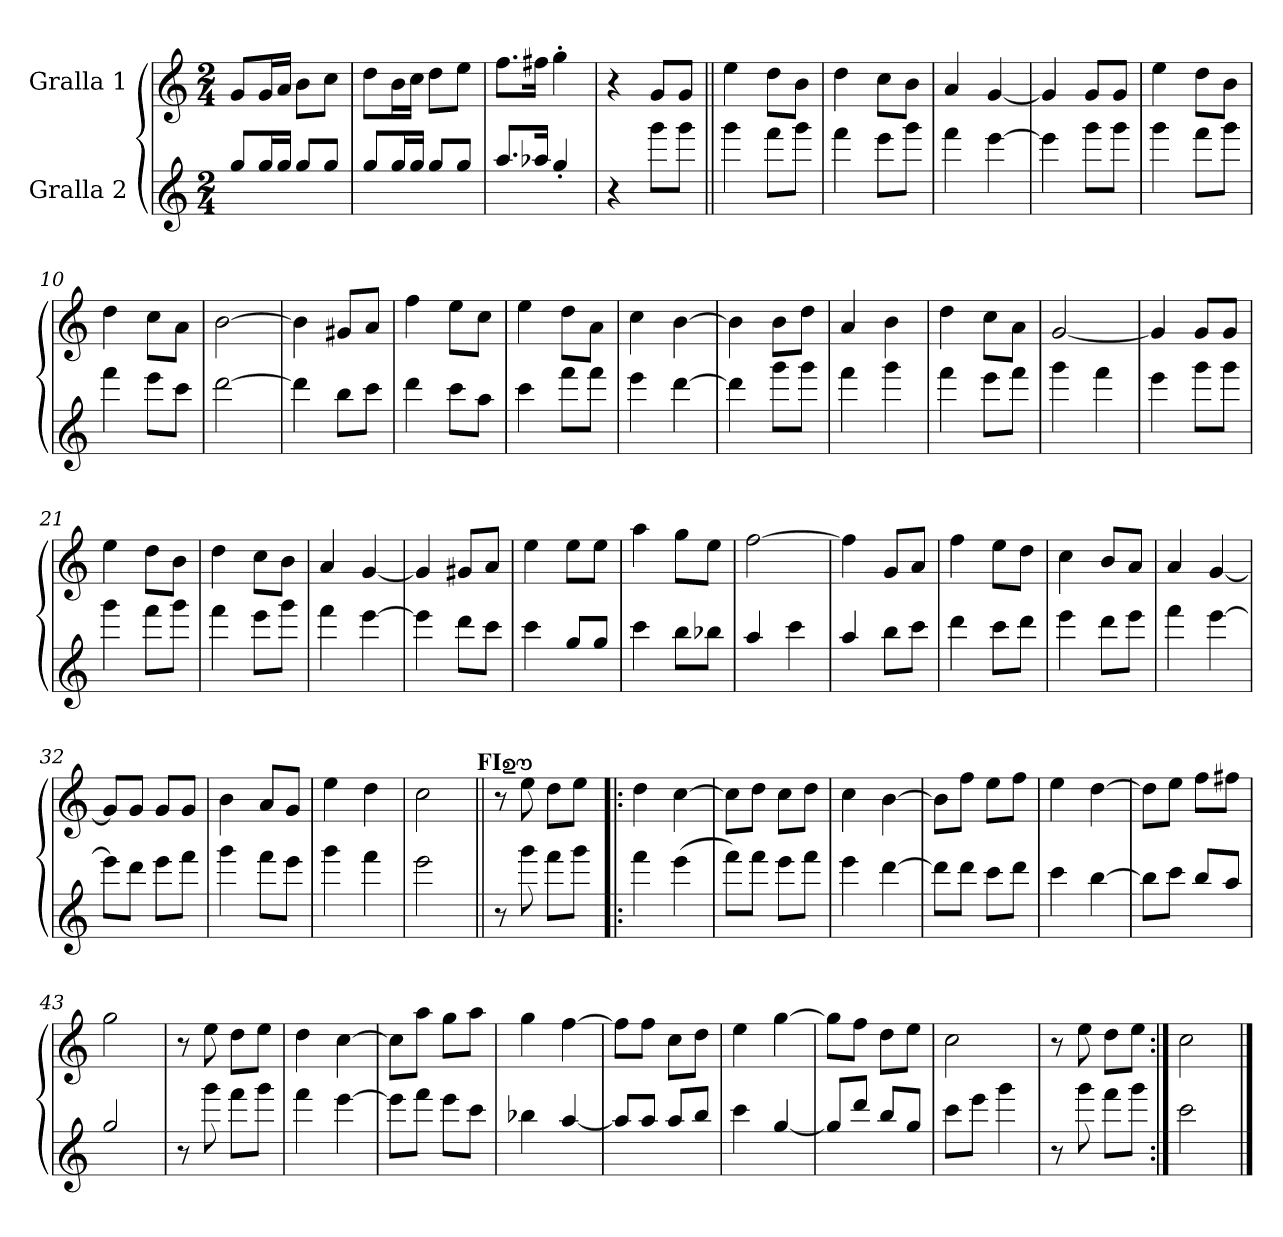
**kern	**kern
*part2	*part1
*staff2	*staff1
*I"Gralla 2	*I"Gralla 1
*clefG2	*clefG2
*ITrd8c14	*
*k[]	*k[]
*M2/4	*M2/4
=1	=1
8g/L	8g/L
16g/L	16g/L
16g/JJ	16a/JJ
8g/L	8b\L
8g/J	8cc\J
=2	=2
8g/L	8dd\L
16g/L	16b\L
16g/JJ	16cc\JJ
8g/L	8dd\L
8g/J	8ee\J
=3	=3
8.a/L	8.ff\L
16a-X/Jk	16ff#X\Jk
4g'/	4gg'\
=4	=4
4r	4r
8gg\L	8g/L
8gg\J	8g/J
=5||	=5||
4gg\	4ee\
8ff\L	8dd\L
8gg\J	8b\J
=6	=6
4ff\	4dd\
8ee\L	8cc\L
8gg\J	8b\J
=7	=7
4ff\	4a/
[4ee\	[4g/
=8	=8
4ee\]	4g/]
8gg\L	8g/L
8gg\J	8g/J
=9	=9
4gg\	4ee\
8ff\L	8dd\L
8gg\J	8b\J
=10	=10
4ff\	4dd\
8ee\L	8cc\L
8cc\J	8a\J
=11	=11
[2dd\	[2b\
!!LO:LB:g=z
=12	=12
4dd\]	4b\]
8b\L	8g#X/L
8cc\J	8a/J
=13	=13
4dd\	4ff\
8cc\L	8ee\L
8a\J	8cc\J
=14	=14
4cc\	4ee\
8ff\L	8dd\L
8ff\J	8a\J
=15	=15
4ee\	4cc\
[4dd\	[4b\
=16	=16
4dd\]	4b\]
8gg\L	8b\L
8gg\J	8dd\J
=17	=17
4ff\	4a/
4gg\	4b\
=18	=18
4ff\	4dd\
8ee\L	8cc\L
8ff\J	8a\J
=19	=19
4gg\	[2g/
4ff\	.
=20	=20
4ee\	4g/]
8gg\L	8g/L
8gg\J	8g/J
=21	=21
4gg\	4ee\
8ff\L	8dd\L
8gg\J	8b\J
=22	=22
4ff\	4dd\
8ee\L	8cc\L
8gg\J	8b\J
=23	=23
4ff\	4a/
[4ee\	[4g/
=24	=24
4ee\]	4g/]
8dd\L	8g#X/L
8cc\J	8a/J
=25	=25
4cc\	4ee\
8g/L	8ee\L
8g/J	8ee\J
!!LO:LB:g=z
=26	=26
4cc\	4aa\
8b\L	8gg\L
8b-X\J	8ee\J
=27	=27
4a/	[2ff\
4cc\	.
=28	=28
4a/	4ff\]
8b\L	8g/L
8cc\J	8a/J
=29	=29
4dd\	4ff\
8cc\L	8ee\L
8dd\J	8dd\J
=30	=30
4ee\	4cc\
8dd\L	8b/L
8ee\J	8a/J
=31	=31
4ff\	4a/
[4ee\	[4g/
=32	=32
8ee\L]	8g/L]
8dd\J	8g/J
8ee\L	8g/L
8ff\J	8g/J
=33	=33
4gg\	4b\
8ff\L	8a/L
8ee\J	8g/J
=34	=34
4gg\	4ee\
4ff\	4dd\
=35	=35
2ee\	2cc\
!	!LO:TX:a:t=FIഊ
=36||	=36||
8r	8r
8gg\	8ee\
8ff\L	8dd\L
8gg\J	8ee\J
=37!|:	=37!|:
4ff\	4dd\
(>4ee\	[4cc\
=38	=38
8ff\L)	8cc\L]
8ff\J	8dd\J
8ee\L	8cc\L
8ff\J	8dd\J
!!LO:LB:g=z
=39	=39
4ee\	4cc\
[4dd\	[4b\
=40	=40
8dd\L]	8b\L]
8dd\J	8ff\J
8cc\L	8ee\L
8dd\J	8ff\J
=41	=41
4cc\	4ee\
[4b\	[4dd\
=42	=42
8b\L]	8dd\L]
8cc\J	8ee\J
8b/L	8ff\L
8a/J	8ff#X\J
=43	=43
2g/	2gg\
=44	=44
8r	8r
8gg\	8ee\
8ff\L	8dd\L
8gg\J	8ee\J
=45	=45
4ff\	4dd\
[4ee\	[4cc\
=46	=46
8ee\L]	8cc\L]
8ff\J	8aa\J
8ee\L	8gg\L
8cc\J	8aa\J
=47	=47
4b-X\	4gg\
[4a/	[4ff\
=48	=48
8a/L]	8ff\L]
8a/J	8ff\J
8a/L	8cc\L
8b/J	8dd\J
=49	=49
4cc\	4ee\
[4g/	[4gg\
=50	=50
8g/L]	8gg\L]
8dd/J	8ff\J
8b/L	8dd\L
8g/J	8ee\J
=51	=51
8cc\L	2cc\
8ee\J	.
4gg\	.
!!LO:LB:g=z
=52	=52
8r	8r
8gg\	8ee\
8ff\L	8dd\L
8gg\J	8ee\J
=53:|!	=53:|!
2cc\	2cc\
==	==
*-	*-
